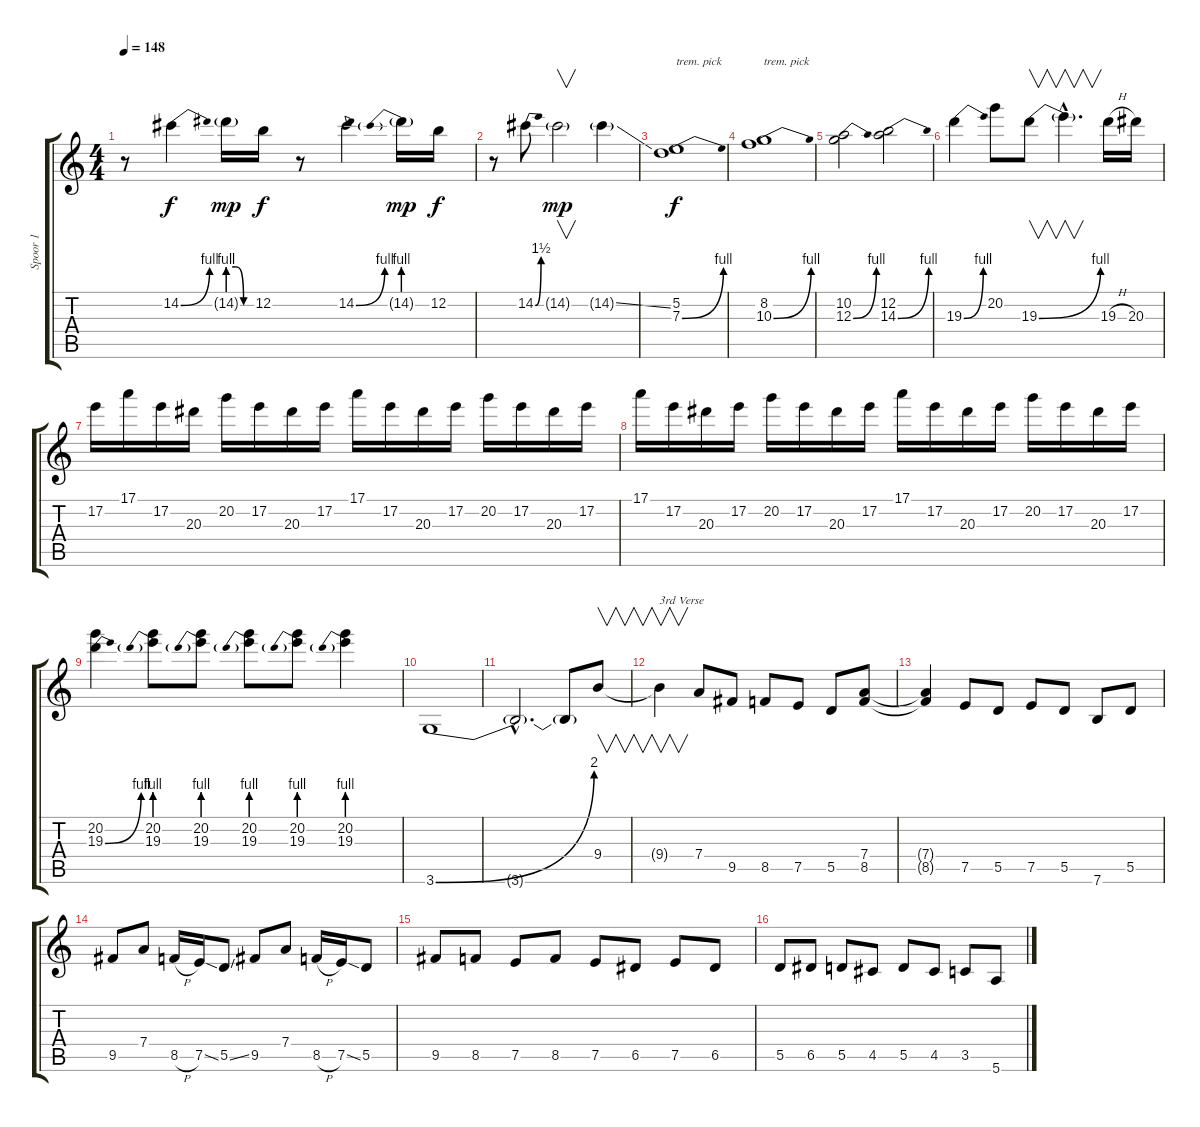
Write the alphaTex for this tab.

\track ("Spoor 1" "Spoor 1") {instrument overdrivenguitar}
\staff {score tabs}
\tuning (E4 B3 G3 D3 A2 E2) {hide}
\ts (4 4)
\tempo 148
\clef g2
\ks c
r.8{dy f} 14.2{be (bend 0 0 60 4)}.4 14.2{be (custom 0 4 20 4 40 0 60 0) g}.16{dy mp} 12.2.16{dy f} r.8 14.2{be (bend 0 0 60 4)}.4 14.2{be (prebend 0 4 60 4) g}.16{dy mp} 12.2.16{dy f} |
r.8 14.2{be (bend 0 0 60 6)}.8 14.2{g}.2{v dy mp} 14.2{ss g}.4 |
(5.2 7.3{be (bend 0 0 60 4)}).1{txt "trem. pick" dy f} |
(8.2 10.3{be (bend 0 0 60 4)}).1{txt "trem. pick"} |
(10.2 12.3{be (bend 0 0 60 4)}).2 (12.2 14.3{be (bend 0 0 60 4)}).2 |
19.3{be (bend 0 0 60 4)}.4 20.2.8 19.3{be (bend 0 0 60 4)}.8{v} 19.3{hac t}.4{v d} 19.3{h}.16 20.3.16 |
17.2.16 17.1.16 17.2.16 20.3.16 20.2.16 17.2.16 20.3.16 17.2.16 17.1.16 17.2.16 20.3.16 17.2.16 20.2.16 17.2.16 20.3.16 17.2.16 |
17.1.16 17.2.16 20.3.16 17.2.16 20.2.16 17.2.16 20.3.16 17.2.16 17.1.16 17.2.16 20.3.16 17.2.16 20.2.16 17.2.16 20.3.16 17.2.16 |
(20.2 19.3{be (bend 0 0 60 4)}).4 (20.2 19.3{be (prebend 0 4 60 4)}).8 (20.2 19.3{be (prebend 0 4 60 4)}).8 (20.2 19.3{be (prebend 0 4 60 4)}).8 (20.2 19.3{be (prebend 0 4 60 4)}).8 (20.2 19.3{be (prebend 0 4 60 4)}).4 |
3.6{be (bend 0 0 60 8)}.1 |
3.6{hac t}.2{d} 3.6{t}.8 9.4.8{v} |
9.4{t}.4{v txt "3rd Verse"} 7.4.8 9.5.8 8.5.8 7.5.8 5.5.8 (7.4 8.5).8 |
(7.4{t} 8.5{t}).4 7.5.8 5.5.8 7.5.8 5.5.8 7.6.8 5.5.8 |
9.5.8 7.4.8 8.5{h}.16 7.5{ss}.16 5.5{ss}.8 9.5.8 7.4.8 8.5{h}.16 7.5{ss}.16 5.5.8 |
9.5.8 8.5.8 7.5.8 8.5.8 7.5.8 6.5.8 7.5.8 6.5.8 |
5.5.8 6.5.8 5.5.8 4.5.8 5.5.8 4.5.8 3.5.8 5.6.8
